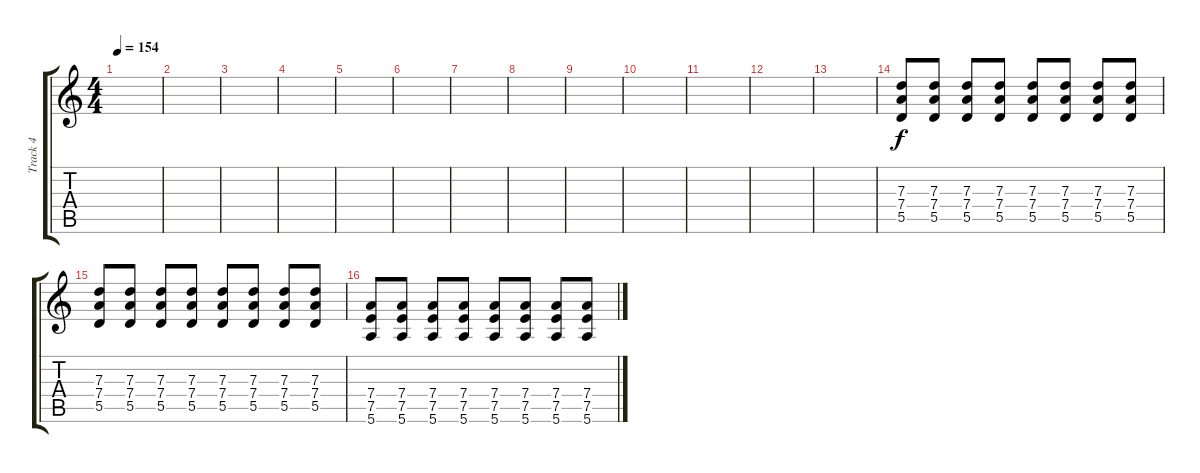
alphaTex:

\track ("Track 4" "Track 4") {instrument overdrivenguitar}
\staff {score tabs}
\tuning (E4 B3 G3 D3 A2 E2) {hide}
\ts (4 4)
\tempo 154
\clef g2
\ks c
|
|
|
|
|
|
|
|
|
|
|
|
|
(7.3 7.4 5.5).8 (7.3 7.4 5.5).8 (7.3 7.4 5.5).8 (7.3 7.4 5.5).8 (7.3 7.4 5.5).8 (7.3 7.4 5.5).8 (7.3 7.4 5.5).8 (7.3 7.4 5.5).8 |
(7.3 7.4 5.5).8 (7.3 7.4 5.5).8 (7.3 7.4 5.5).8 (7.3 7.4 5.5).8 (7.3 7.4 5.5).8 (7.3 7.4 5.5).8 (7.3 7.4 5.5).8 (7.3 7.4 5.5).8 |
(7.4 7.5 5.6).8 (7.4 7.5 5.6).8 (7.4 7.5 5.6).8 (7.4 7.5 5.6).8 (7.4 7.5 5.6).8 (7.4 7.5 5.6).8 (7.4 7.5 5.6).8 (7.4 7.5 5.6).8
